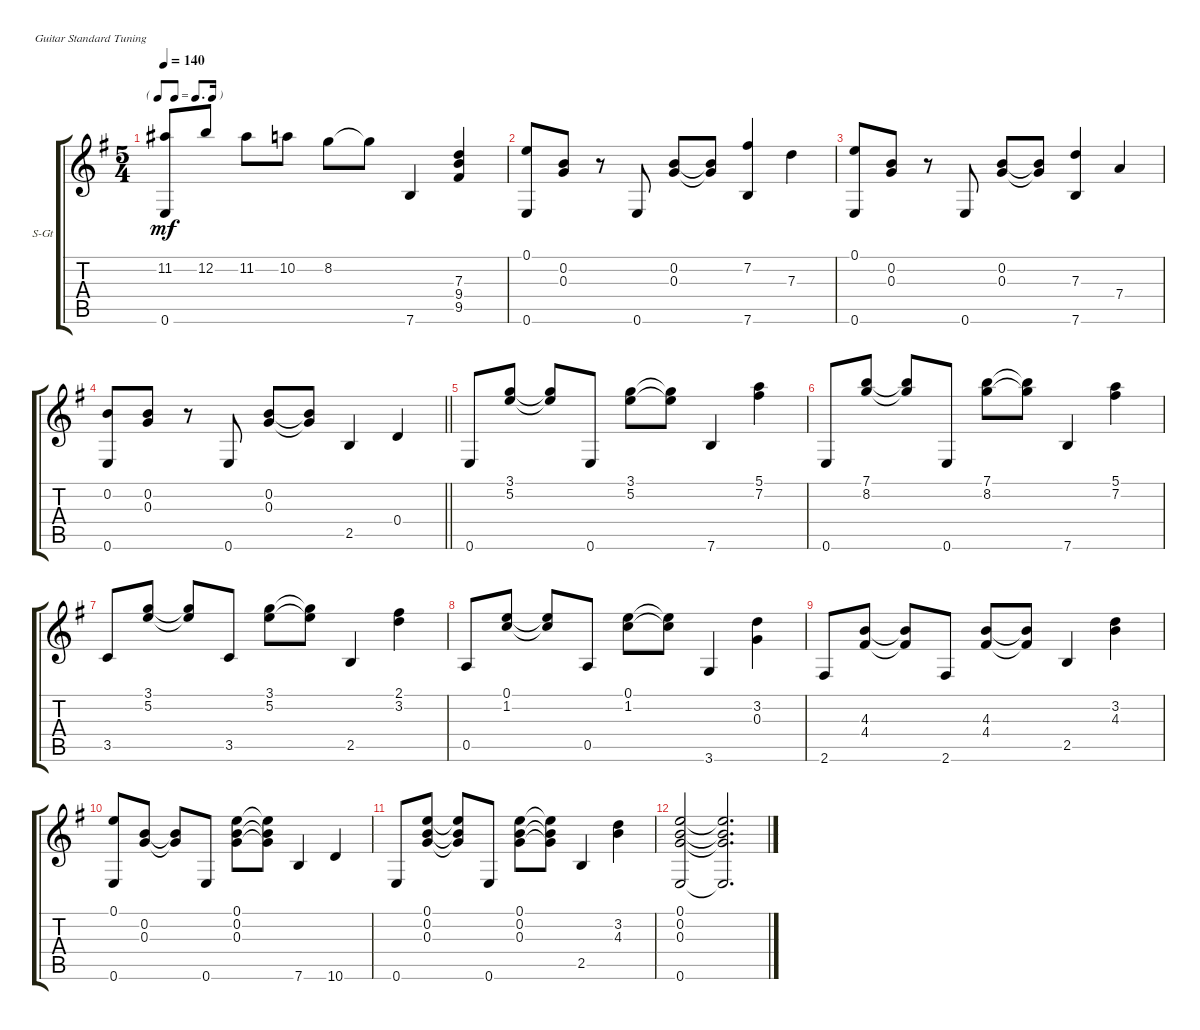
\defaultSystemsLayout 4
\bracketExtendMode groupsimilarinstruments
\firstSystemTrackNameOrientation horizontal
\otherSystemsTrackNameOrientation horizontal
\track ("Steel Guitar" "S-Gt") {instrument acousticguitarsteel}
\staff {score tabs}
\tuning (E4 B3 G3 D3 A2 E2)
\ts (5 4)
\tf dotted8th
\tempo 140
\clef g2
\ks eminor
(11.2 0.6).8{dy mf} 12.2.8 11.2.8 10.2.8 8.2.8 8.2{t}.8 7.6.4 (9.5 9.4 7.3).4 |
(0.6 0.1).8 (0.2 0.3).8 r.8 0.6.8 (0.2 0.3).8 (0.3{t} 0.2{t}).8 (7.6 7.2).4 7.3.4 |
(0.6 0.1).8 (0.2 0.3).8 r.8 0.6.8 (0.2 0.3).8 (0.3{t} 0.2{t}).8 (7.6 7.3).4 7.4.4 |
\barLineRight lightlight
(0.6 0.2).8 (0.2 0.3).8 r.8 0.6.8 (0.2 0.3).8 (0.3{t} 0.2{t}).8 2.5.4 0.4.4 |
0.6.8 (5.2 3.1).8 (3.1{t} 5.2{t}).8 0.6.8 (5.2 3.1).8 (3.1{t} 5.2{t}).8 7.6.4 (5.1 7.2).4 |
0.6.8 (7.1 8.2).8 (8.2{t} 7.1{t}).8 0.6.8 (7.1 8.2).8 (8.2{t} 7.1{t}).8 7.6.4 (5.1 7.2).4 |
3.5.8 (5.2 3.1).8 (3.1{t} 5.2{t}).8 3.5.8 (5.2 3.1).8 (3.1{t} 5.2{t}).8 2.5.4 (3.2 2.1).4 |
0.5.8 (1.2 0.1).8 (0.1{t} 1.2{t}).8 0.5.8 (0.1 1.2).8 (1.2{t} 0.1{t}).8 3.6.4 (3.2 0.3).4 |
2.6.8 (4.4 4.3).8 (4.3{t} 4.4{t}).8 2.6.8 (4.4 4.3).8 (4.3{t} 4.4{t}).8 2.5.4 (4.3 3.2).4 |
(0.1 0.6).8 (0.2 0.3).8 (0.3{t} 0.2{t}).8 0.6.8 (0.1 0.2 0.3).8 (0.3{t} 0.2{t} 0.1{t}).8 7.6.4 10.6.4 |
0.6.8 (0.1 0.2 0.3).8 (0.3{t} 0.2{t} 0.1{t}).8 0.6.8 (0.1 0.2 0.3).8 (0.3{t} 0.2{t} 0.1{t}).8 2.5.4 (3.2 4.3).4 |
(0.1 0.2 0.3 0.6).2 (0.1{t} 0.2{t} 0.3{t} 0.6{t}).2{d}
